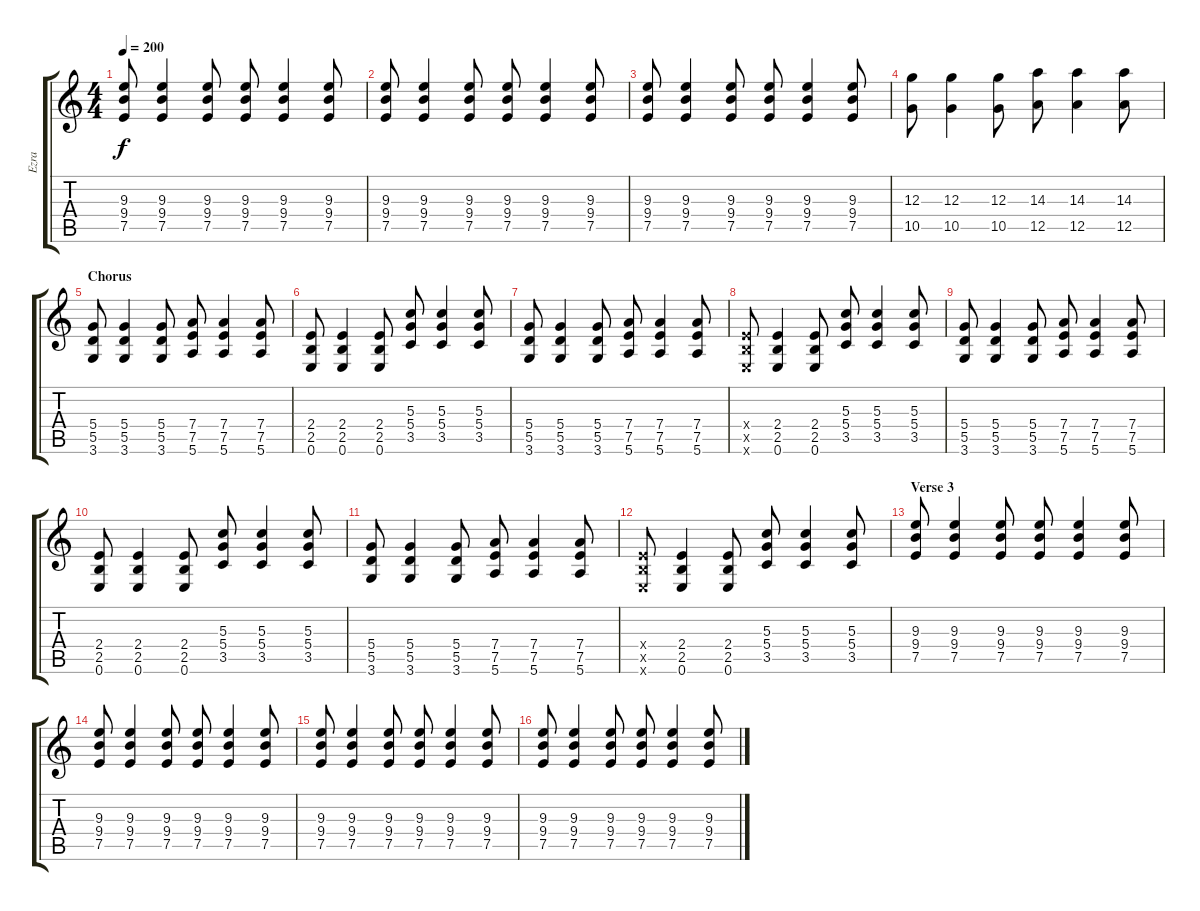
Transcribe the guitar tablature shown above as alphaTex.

\track ("Ezra" "Ezra") {instrument distortionguitar}
\staff {score tabs}
\tuning (E4 B3 G3 D3 A2 E2) {hide}
\ts (4 4)
\tempo 200
\clef g2
\ks c
(9.3 9.4 7.5).8{dy f} (9.3 9.4 7.5).4 (9.3 9.4 7.5).8 (9.3 9.4 7.5).8 (9.3 9.4 7.5).4 (9.3 9.4 7.5).8 |
(9.3 9.4 7.5).8 (9.3 9.4 7.5).4 (9.3 9.4 7.5).8 (9.3 9.4 7.5).8 (9.3 9.4 7.5).4 (9.3 9.4 7.5).8 |
(9.3 9.4 7.5).8 (9.3 9.4 7.5).4 (9.3 9.4 7.5).8 (9.3 9.4 7.5).8 (9.3 9.4 7.5).4 (9.3 9.4 7.5).8 |
(12.3 10.5).8 (12.3 10.5).4 (12.3 10.5).8 (14.3 12.5).8 (14.3 12.5).4 (14.3 12.5).8 |
\section ("" "Chorus")
(5.4 5.5 3.6).8 (5.4 5.5 3.6).4 (5.4 5.5 3.6).8 (7.4 7.5 5.6).8 (7.4 7.5 5.6).4 (7.4 7.5 5.6).8 |
(2.4 2.5 0.6).8 (2.4 2.5 0.6).4 (2.4 2.5 0.6).8 (5.3 5.4 3.5).8 (5.3 5.4 3.5).4 (5.3 5.4 3.5).8 |
(5.4 5.5 3.6).8 (5.4 5.5 3.6).4 (5.4 5.5 3.6).8 (7.4 7.5 5.6).8 (7.4 7.5 5.6).4 (7.4 7.5 5.6).8 |
(2.4{x} 2.5{x} 0.6{x}).8 (2.4 2.5 0.6).4 (2.4 2.5 0.6).8 (5.3 5.4 3.5).8 (5.3 5.4 3.5).4 (5.3 5.4 3.5).8 |
(5.4 5.5 3.6).8 (5.4 5.5 3.6).4 (5.4 5.5 3.6).8 (7.4 7.5 5.6).8 (7.4 7.5 5.6).4 (7.4 7.5 5.6).8 |
(2.4 2.5 0.6).8 (2.4 2.5 0.6).4 (2.4 2.5 0.6).8 (5.3 5.4 3.5).8 (5.3 5.4 3.5).4 (5.3 5.4 3.5).8 |
(5.4 5.5 3.6).8 (5.4 5.5 3.6).4 (5.4 5.5 3.6).8 (7.4 7.5 5.6).8 (7.4 7.5 5.6).4 (7.4 7.5 5.6).8 |
(2.4{x} 2.5{x} 0.6{x}).8 (2.4 2.5 0.6).4 (2.4 2.5 0.6).8 (5.3 5.4 3.5).8 (5.3 5.4 3.5).4 (5.3 5.4 3.5).8 |
\section ("" "Verse 3")
(9.3 9.4 7.5).8 (9.3 9.4 7.5).4 (9.3 9.4 7.5).8 (9.3 9.4 7.5).8 (9.3 9.4 7.5).4 (9.3 9.4 7.5).8 |
(9.3 9.4 7.5).8 (9.3 9.4 7.5).4 (9.3 9.4 7.5).8 (9.3 9.4 7.5).8 (9.3 9.4 7.5).4 (9.3 9.4 7.5).8 |
(9.3 9.4 7.5).8 (9.3 9.4 7.5).4 (9.3 9.4 7.5).8 (9.3 9.4 7.5).8 (9.3 9.4 7.5).4 (9.3 9.4 7.5).8 |
(9.3 9.4 7.5).8 (9.3 9.4 7.5).4 (9.3 9.4 7.5).8 (9.3 9.4 7.5).8 (9.3 9.4 7.5).4 (9.3 9.4 7.5).8
